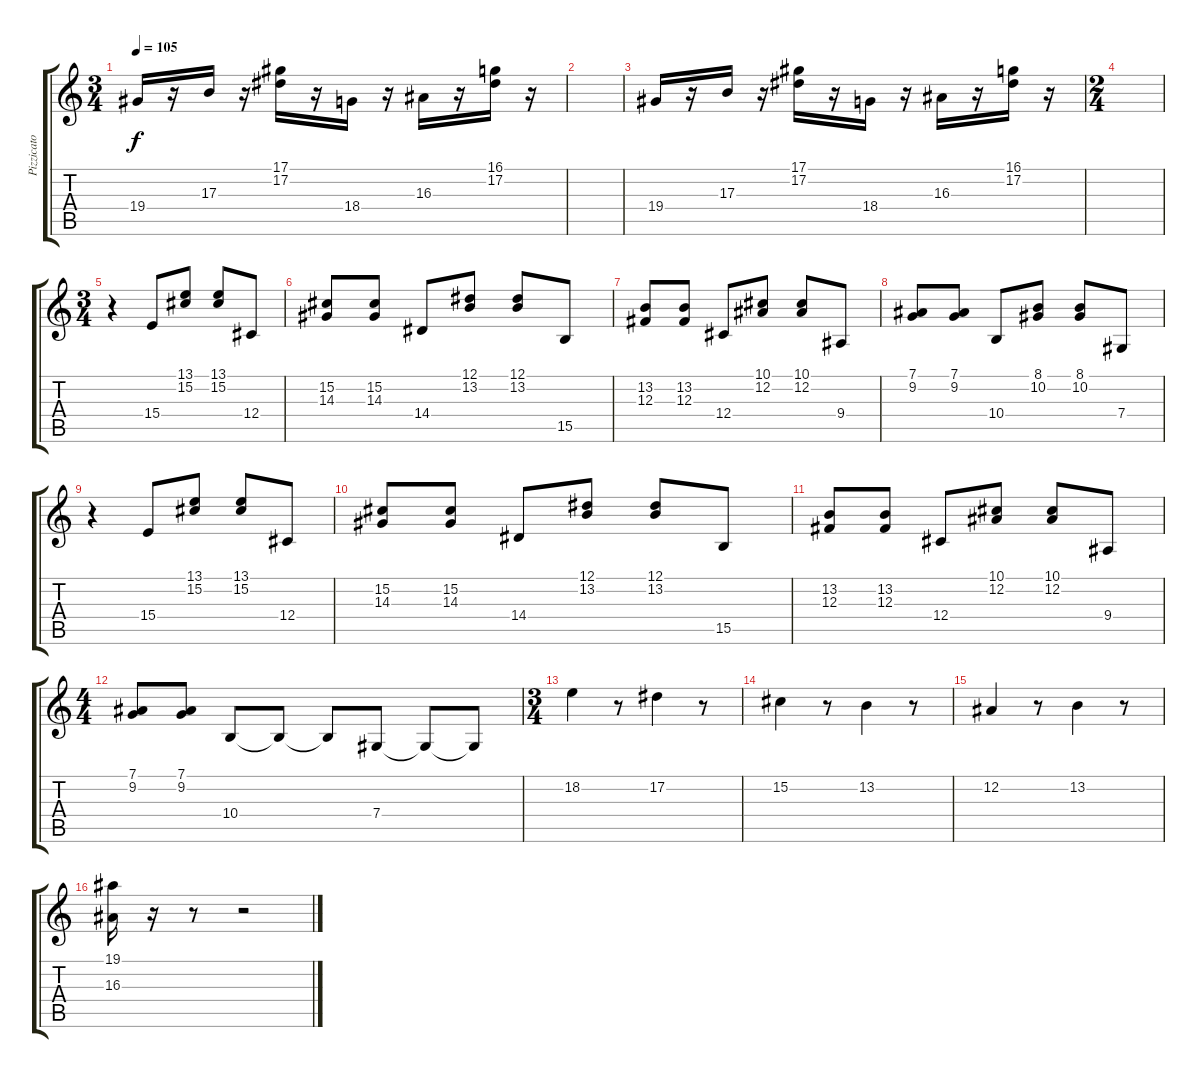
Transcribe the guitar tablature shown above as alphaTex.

\track ("Pizzicato Strings" "Pizzicato ") {instrument pizzicatostrings}
\staff {score tabs}
\tuning (Eb4 Bb3 Gb3 Db3 Ab2 Eb2) {hide}
\ts (3 4)
\tempo 105
\clef g2
\ks c
19.4.16{dy f} r.16 17.3.16 r.16 (17.1 17.2).16 r.16 18.4.16 r.16 16.3.16 r.16 (16.1 17.2).16 r.16 |
|
19.4.16 r.16 17.3.16 r.16 (17.1 17.2).16 r.16 18.4.16 r.16 16.3.16 r.16 (16.1 17.2).16 r.16 |
\ts (2 4)
|
\ts (3 4)
r.4 15.4.8 (13.1 15.2).8 (13.1 15.2).8 12.4.8 |
(15.2 14.3).8 (15.2 14.3).8 14.4.8 (12.1 13.2).8 (12.1 13.2).8 15.5.8 |
(13.2 12.3).8 (13.2 12.3).8 12.4.8 (10.1 12.2).8 (10.1 12.2).8 9.4.8 |
(7.1 9.2).8 (7.1 9.2).8 10.4.8 (8.1 10.2).8 (8.1 10.2).8 7.4.8 |
r.4 15.4.8 (13.1 15.2).8 (13.1 15.2).8 12.4.8 |
(15.2 14.3).8 (15.2 14.3).8 14.4.8 (12.1 13.2).8 (12.1 13.2).8 15.5.8 |
(13.2 12.3).8 (13.2 12.3).8 12.4.8 (10.1 12.2).8 (10.1 12.2).8 9.4.8 |
\ts (4 4)
(7.1 9.2).8 (7.1 9.2).8 10.4.8 10.4{t}.8 10.4{t}.8 7.4.8 7.4{t}.8 7.4{t}.8 |
\ts (3 4)
18.2.4 r.8 17.2.4 r.8 |
15.2.4 r.8 13.2.4 r.8 |
12.2.4 r.8 13.2.4 r.8 |
(19.1 16.3).16 r.16 r.8 r.2
